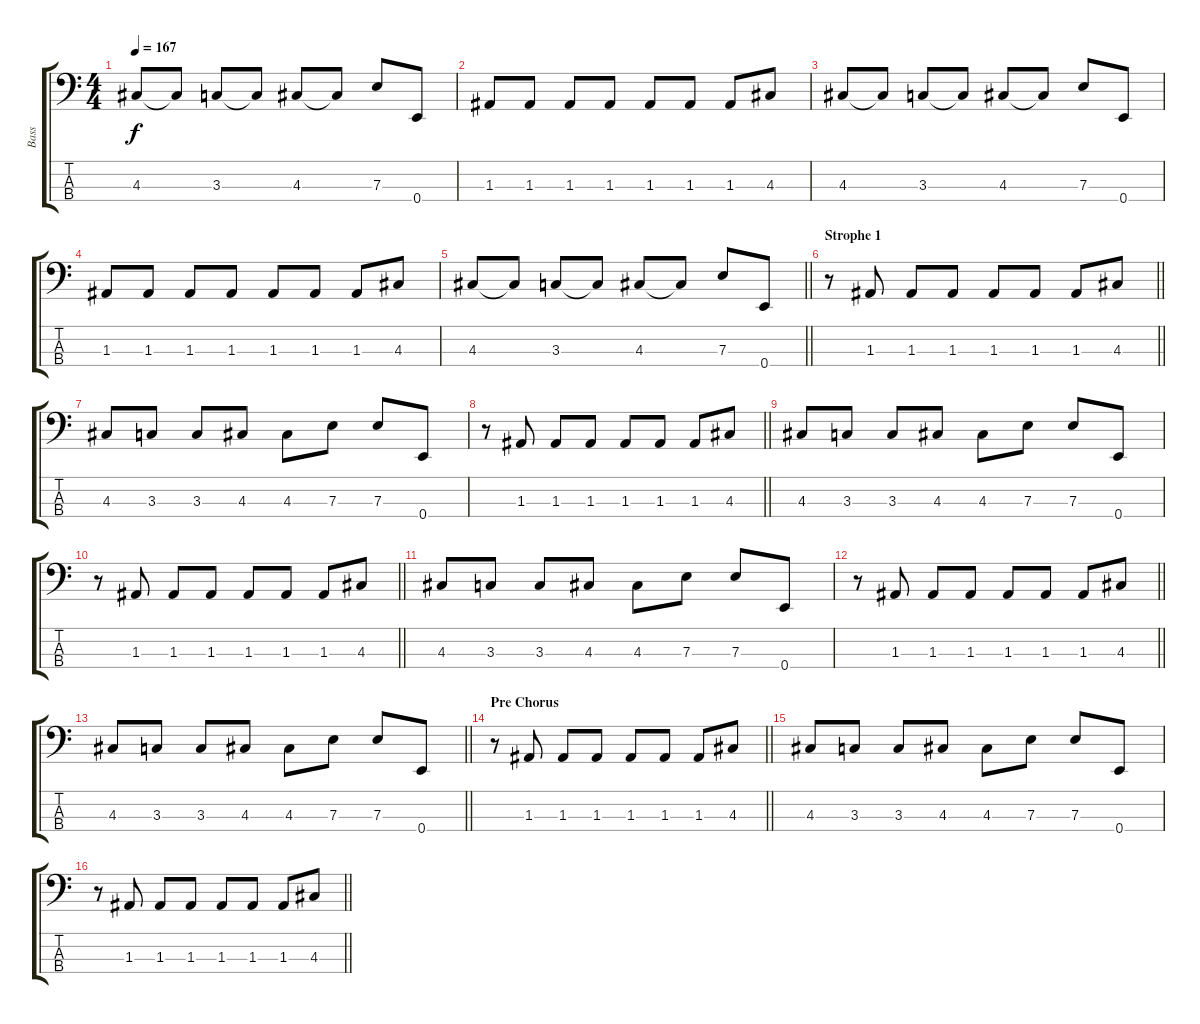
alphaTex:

\track ("Bass" "Bass") {instrument electricbassfinger}
\staff {score tabs}
\tuning (G2 D2 A1 E1) {hide}
\ts (4 4)
\tempo 167
\clef f4
\ks c
4.3.8{dy f} 4.3{t}.8 3.3.8 3.3{t}.8 4.3.8 4.3{t}.8 7.3.8 0.4.8 |
1.3.8 1.3.8 1.3.8 1.3.8 1.3.8 1.3.8 1.3.8 4.3.8 |
4.3.8 4.3{t}.8 3.3.8 3.3{t}.8 4.3.8 4.3{t}.8 7.3.8 0.4.8 |
1.3.8 1.3.8 1.3.8 1.3.8 1.3.8 1.3.8 1.3.8 4.3.8 |
\barLineRight lightlight
4.3.8 4.3{t}.8 3.3.8 3.3{t}.8 4.3.8 4.3{t}.8 7.3.8 0.4.8 |
\section ("" "Strophe 1")
\barLineRight lightlight
r.8 1.3.8 1.3.8 1.3.8 1.3.8 1.3.8 1.3.8 4.3.8 |
4.3.8 3.3.8 3.3.8 4.3.8 4.3.8 7.3.8 7.3.8 0.4.8 |
\barLineRight lightlight
r.8 1.3.8 1.3.8 1.3.8 1.3.8 1.3.8 1.3.8 4.3.8 |
4.3.8 3.3.8 3.3.8 4.3.8 4.3.8 7.3.8 7.3.8 0.4.8 |
\barLineRight lightlight
r.8 1.3.8 1.3.8 1.3.8 1.3.8 1.3.8 1.3.8 4.3.8 |
4.3.8 3.3.8 3.3.8 4.3.8 4.3.8 7.3.8 7.3.8 0.4.8 |
\barLineRight lightlight
r.8 1.3.8 1.3.8 1.3.8 1.3.8 1.3.8 1.3.8 4.3.8 |
\barLineRight lightlight
4.3.8 3.3.8 3.3.8 4.3.8 4.3.8 7.3.8 7.3.8 0.4.8 |
\section ("" "Pre Chorus")
\barLineRight lightlight
r.8 1.3.8 1.3.8 1.3.8 1.3.8 1.3.8 1.3.8 4.3.8 |
4.3.8 3.3.8 3.3.8 4.3.8 4.3.8 7.3.8 7.3.8 0.4.8 |
\barLineRight lightlight
r.8 1.3.8 1.3.8 1.3.8 1.3.8 1.3.8 1.3.8 4.3.8
